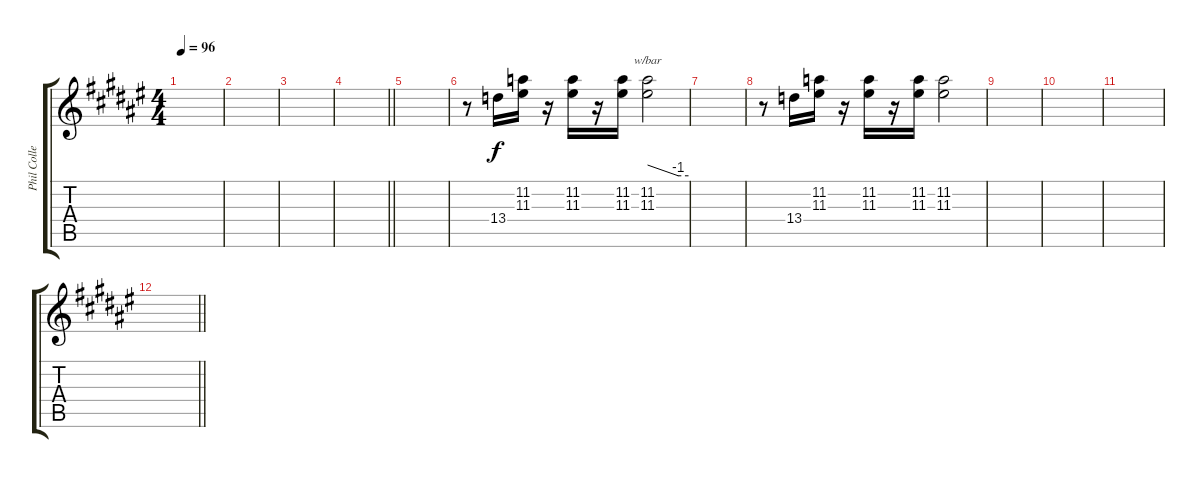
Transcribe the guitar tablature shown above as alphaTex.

\track ("Phil Collen" "Phil Colle") {instrument distortionguitar}
\staff {score tabs}
\tuning (Eb4 Bb3 Gb3 Db3 Ab2 Eb2) {hide}
\ts (4 4)
\tempo 96
\clef g2
\ks f#
|
|
|
\barLineRight lightlight
|
|
r.8 13.4.16 (11.2 11.3).16 r.16 (11.2 11.3).16 r.16 (11.2 11.3).16 (11.2 11.3).2{tbe (custom default 0 0 45 -4 60 -4)} |
|
r.8 13.4.16 (11.2 11.3).16 r.16 (11.2 11.3).16 r.16 (11.2 11.3).16 (11.2 11.3).2 |
|
|
|
\barLineRight lightlight
